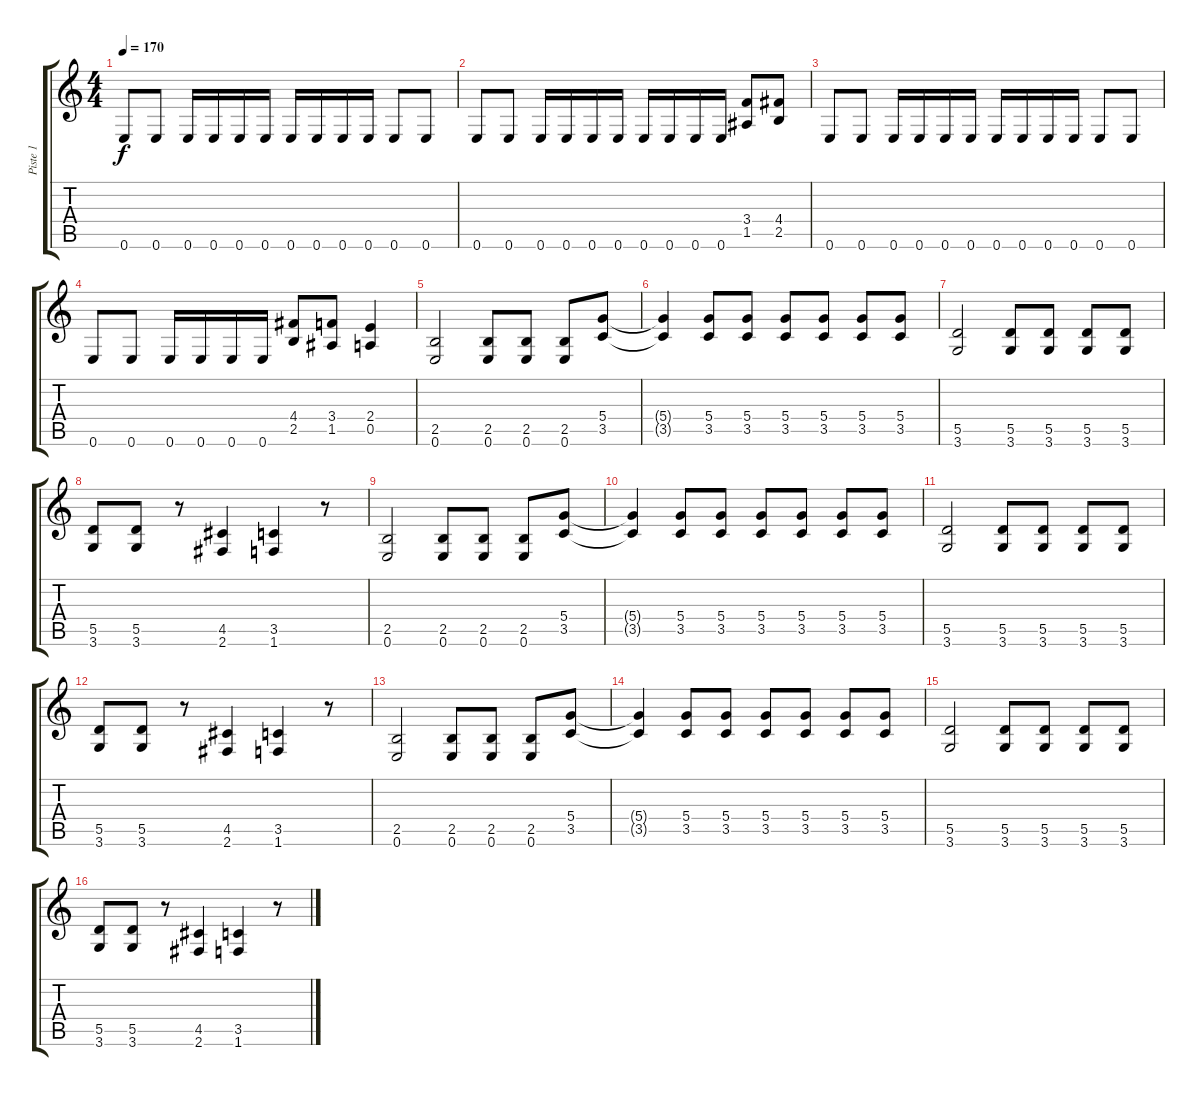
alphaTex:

\track ("Piste 1" "Piste 1") {instrument distortionguitar}
\staff {score tabs}
\tuning (E4 B3 G3 D3 A2 E2) {hide}
\ts (4 4)
\tempo 170
\clef g2
\ks c
0.6.8{dy f} 0.6.8 0.6.16 0.6.16 0.6.16 0.6.16 0.6.16 0.6.16 0.6.16 0.6.16 0.6.8 0.6.8 |
0.6.8 0.6.8 0.6.16 0.6.16 0.6.16 0.6.16 0.6.16 0.6.16 0.6.16 0.6.16 (3.4 1.5).8 (4.4 2.5).8 |
0.6.8 0.6.8 0.6.16 0.6.16 0.6.16 0.6.16 0.6.16 0.6.16 0.6.16 0.6.16 0.6.8 0.6.8 |
0.6.8 0.6.8 0.6.16 0.6.16 0.6.16 0.6.16 (4.4 2.5).8 (3.4 1.5).8 (2.4 0.5).4 |
(2.5 0.6).2 (2.5 0.6).8 (2.5 0.6).8 (2.5 0.6).8 (5.4 3.5).8 |
(5.4{t} 3.5{t}).4 (5.4 3.5).8 (5.4 3.5).8 (5.4 3.5).8 (5.4 3.5).8 (5.4 3.5).8 (5.4 3.5).8 |
(5.5 3.6).2 (5.5 3.6).8 (5.5 3.6).8 (5.5 3.6).8 (5.5 3.6).8 |
(5.5 3.6).8 (5.5 3.6).8 r.8 (4.5 2.6).4 (3.5 1.6).4 r.8 |
(2.5 0.6).2 (2.5 0.6).8 (2.5 0.6).8 (2.5 0.6).8 (5.4 3.5).8 |
(5.4{t} 3.5{t}).4 (5.4 3.5).8 (5.4 3.5).8 (5.4 3.5).8 (5.4 3.5).8 (5.4 3.5).8 (5.4 3.5).8 |
(5.5 3.6).2 (5.5 3.6).8 (5.5 3.6).8 (5.5 3.6).8 (5.5 3.6).8 |
(5.5 3.6).8 (5.5 3.6).8 r.8 (4.5 2.6).4 (3.5 1.6).4 r.8 |
(2.5 0.6).2 (2.5 0.6).8 (2.5 0.6).8 (2.5 0.6).8 (5.4 3.5).8 |
(5.4{t} 3.5{t}).4 (5.4 3.5).8 (5.4 3.5).8 (5.4 3.5).8 (5.4 3.5).8 (5.4 3.5).8 (5.4 3.5).8 |
(5.5 3.6).2 (5.5 3.6).8 (5.5 3.6).8 (5.5 3.6).8 (5.5 3.6).8 |
(5.5 3.6).8 (5.5 3.6).8 r.8 (4.5 2.6).4 (3.5 1.6).4 r.8
